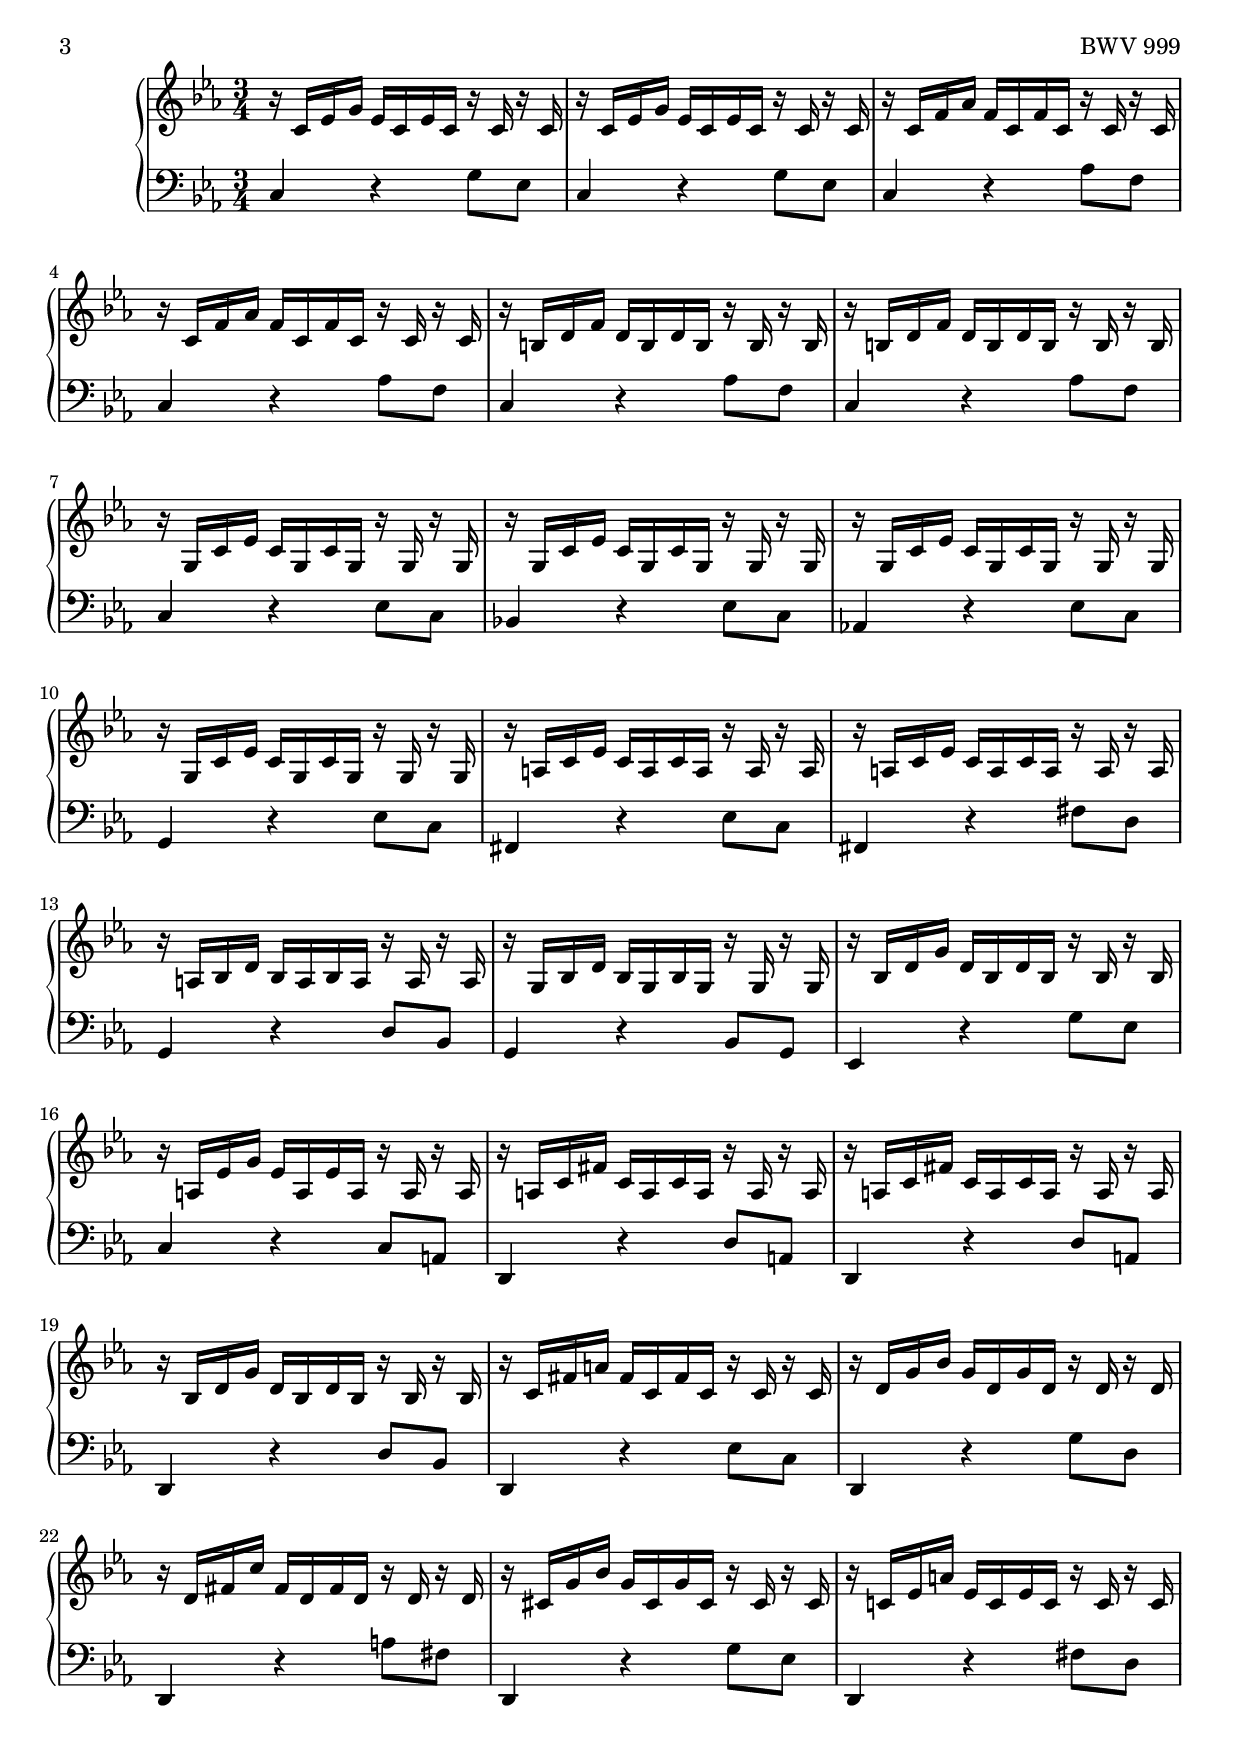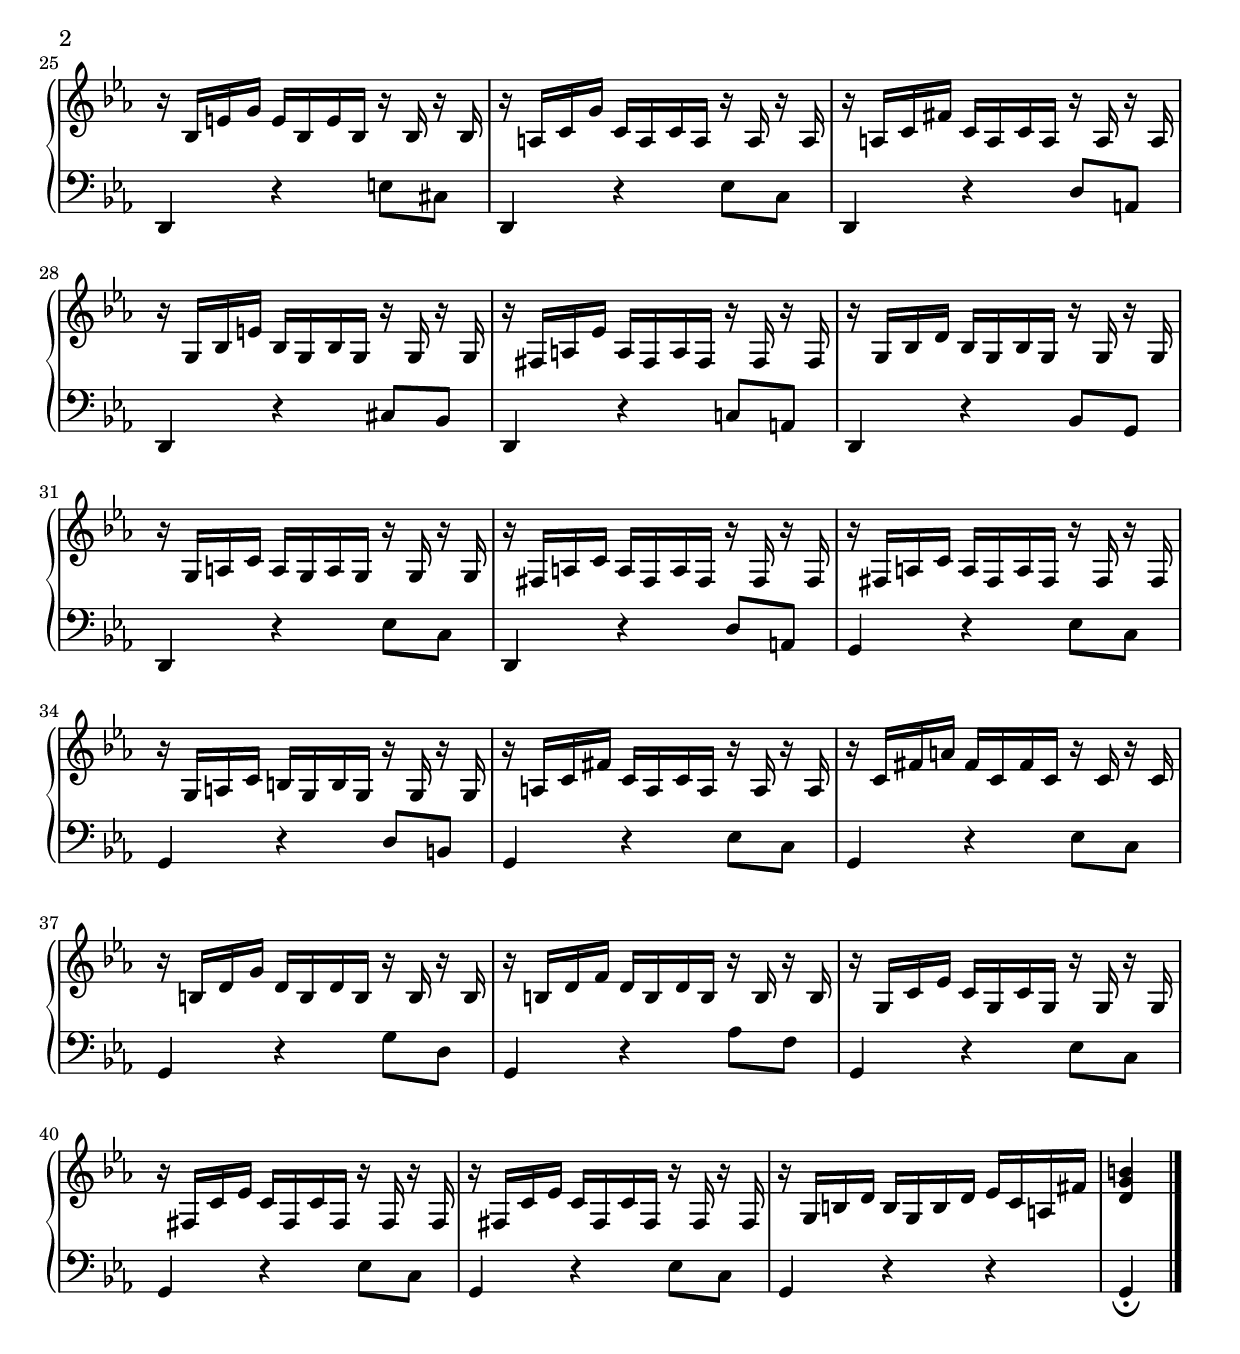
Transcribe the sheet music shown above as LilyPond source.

#(set-point-and-click! 'line-column)

opus= "BWV 999"
piece = "3"

%{

TODO: this file needs additional layouting: the upper voice should
switch staffs to avoid leger lines.

Not all editions agree on the last note: ed. Lemoine has a quarter
note, some have dotted half notes.

This file was partly generated using m4.
%}

\version "1.5.72"


upper =   \notes \transpose c'' {
	r16 [c es g] [es c es c] r c r c |
	r16 [c es g] [es c es c] r c r c |
	r16 [c f as] [f c f c] r c r c |
	r16 [c f as] [f c f c] r c r c |
	r16 [b, d f] [d b, d b,] r b, r b, |
	r16 [b, d f] [d b, d b,] r b, r b, |
	r16 [g, c es] [c g, c g,] r g, r g, |
	r16 [g, c es] [c g, c g,] r g, r g, |
	r16 [g, c es] [c g, c g,] r g, r g, |
	r16 [g, c es] [c g, c g,] r g, r g, |
	r16 [a, c es] [c a, c a,] r a, r a, |
	r16 [a, c es] [c a, c a,] r a, r a, |
	r16 [a, bes, d] [bes, a, bes, a,] r a, r a, |
	r16 [g, bes, d] [bes, g, bes, g,] r g, r g, |
	r16 [bes, d g] [d bes, d bes,] r bes, r bes, |
	r16 [a, es g] [es a, es a,] r a, r a, |
	r16 [a, c fis] [c a, c a,] r a, r a, |
	r16 [a, c fis] [c a, c a,] r a, r a, |
	r16 [bes, d g] [d bes, d bes,] r bes, r bes, |

	r16 [c fis a] [fis c fis c] r c r c |
	r16 [d g bes] [g d g d] r d r d |
	r16 [d fis c'] [fis d fis d] r d r d |

	r16 [cis g bes] [g cis g cis] r cis r cis |
	r16 [c! es a] [es c es c] r c r c |
	r16 [bes, e g] [e bes, e bes,] r bes, r bes, |
	r16 [a, c g] [c a, c a,] r a, r a, |

	r16 [a, c fis] [c a, c a,] r a, r a, |
	r16 [g, bes, e] [bes, g, bes, g,] r g, r g, |
	r16 [fis, a, es] [a, fis, a, fis,] r fis, r fis, |
	r16 [g, bes, d] [bes, g, bes, g,] r g, r g, |
	r16 [g, a, c] [a, g, a, g,] r g, r g, |
	r16 [fis, a, c] [a, fis, a, fis,] r fis, r fis, |
	r16 [fis, a, c] [a, fis, a, fis,] r fis, r fis, |
	r16 [g, a, c] [b, g, b, g,] r g, r g,
	r16 [a, c fis] [c a, c a,] r a, r a, |
	r16 [c fis a] [fis c fis c] r c r c |
	r16 [b, d g] [d b, d b,] r b, r b, |
	r16 [b, d f] [d b, d b,] r b, r b, |
	r16 [g, c es] [c g, c g,] r g, r g, |
	r16 [fis, c es] [c fis, c fis,] r fis, r fis, |
	r16 [fis, c es] [c fis, c fis,] r fis, r fis, |
	r16 [g, b, d] [b, g, b, d] [es c a, fis] |


	<g4 d b>	
	\bar "|."
}

lower =   \notes{
	c4 r [g8 es] |
	c4 r [g8 es] |
	c4 r [as8 f] |

	c4 r [as8 f] |
	c4 r [as8 f] |
	c4 r [as8 f] |

	c4 r [es8 c] |
	bes,!4 r [es8 c] |
	as,!4 r [es8 c] |

	g,4 r [es8 c] |
	fis,4 r [es8 c] |
	fis,4 r [fis8 d] |

	g,4 r [d8 bes,] |
	g,4 r [bes,8 g,] |
	es,4 r [g8 es] |

	c4 r [c8 a,] |
	d,4 r [d8 a,] |
	d,4 r [d8 a,] |
	d,4 r [d8 bes,] |


	d,4 r [es8 c] |
	d,4 r [g8 d] |
	d,4 r [a8 fis] |

	d,4 r [g8 es] |
	d,4 r [fis8 d] |
	d,4 r [e8 cis] |
	d,4 r [es8 c] |

	d,4 r [d8 a,] |
	d,4 r [cis8 bes,] |
	d,4 r [c!8 a,] |

	d,4 r [bes,8 g,] |
	d,4 r [es8 c] |
	d,4 r [d8 a,] |

	g,4 r [es8 c] |
	g,4 r [d8 b,] |
	g,4 r [es8 c] |
	
	g,4 r [es8 c] |
	g,4 r [g8 d] |
	g,4 r [as8 f] |
	g,4 r [es8 c] |

	g,4 r [es8 c] |
	g,4 r [es8 c] |
	g,4 r r |
	%% FIXME: \fermata?
	g,4_\fermata 
	\bar "|."
}

global  = \notes{
	\time 3/4
	\key es \major
}

\score{
	\context PianoStaff <
		\context Staff = up <
			\global
			\upper
		>
		\context Staff = down <
			\global
			\clef "bass"
			\lower
		>
	>
	\paper{
		\translator {\OrchestralScoreContext }
	}
	\midi{ \tempo 4 = 100 }
	\header{
		opus = \opus
		piece = \piece
	}
}
